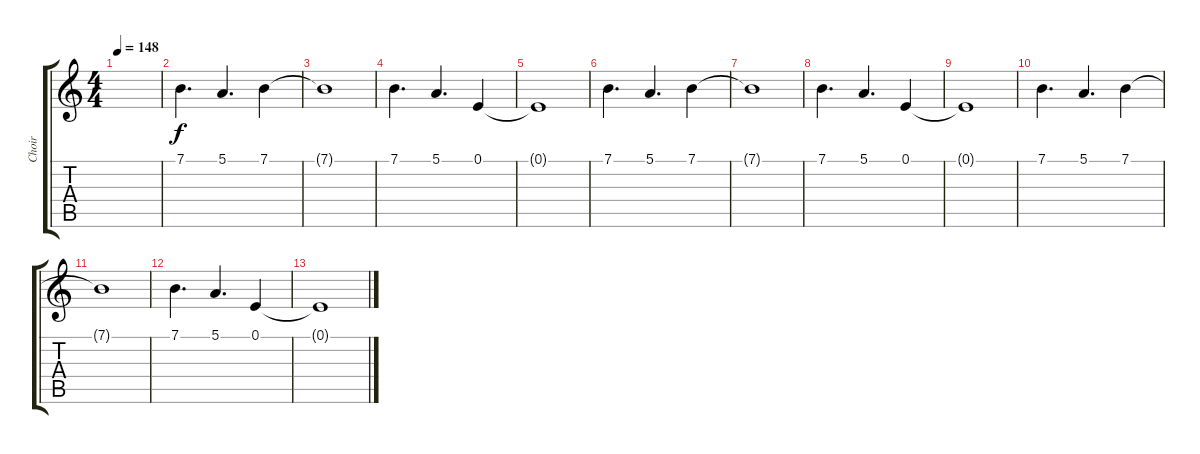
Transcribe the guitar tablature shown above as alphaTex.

\track ("Choir" "Choir") {instrument pad4choir}
\staff {score tabs}
\tuning (E4 B3 G3 D3 A2 E2) {hide}
\ts (4 4)
\tempo 148
\clef g2
\ks c
|
7.1.4{d} 5.1.4{d} 7.1.4 |
7.1{t}.1 |
7.1.4{d} 5.1.4{d} 0.1.4 |
0.1{t}.1 |
7.1.4{d} 5.1.4{d} 7.1.4 |
7.1{t}.1 |
7.1.4{d} 5.1.4{d} 0.1.4 |
0.1{t}.1 |
7.1.4{d} 5.1.4{d} 7.1.4 |
7.1{t}.1 |
7.1.4{d} 5.1.4{d} 0.1.4 |
0.1{t}.1
